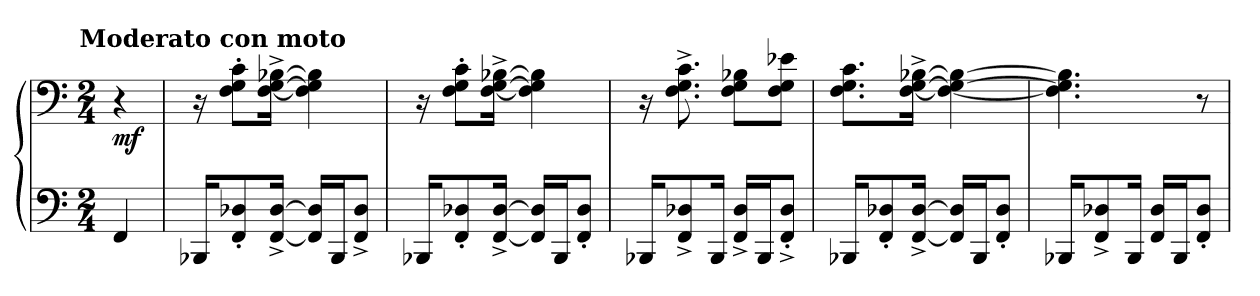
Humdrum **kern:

**kern	**kern	**dynam
*part1	*part1	*part1
*staff2	*staff1	*staff1/2
*clefF4	*clefF4	*
*k[]	*k[]	*
!!LO:TX:omd:t=Moderato con moto
*M2/4	*M2/4	*
*MM120	*MM120	*
=	=	=
!	!	!LO:DY:b
4FF/	4r	mf
=1	=1	=1
16BBB-X/KL	16r	.
8FF'/ 8D-X'/	8F'\ 8G'\ 8c'\L	.
[16FF^/ [16D-^/Jk	[16F^\ [16G^\ [16B-X^\Jk	.
16FF]/ 16D-]/LL	4F]\ 4G]\ 4B-]\	.
16BBB-/J	.	.
8FF^/ 8D-^/J	.	.
=2	=2	=2
16BBB-X/KL	16r	.
8FF'/ 8D-X'/	8F'\ 8G'\ 8c'\L	.
[16FF^/ [16D-^/Jk	[16F^\ [16G^\ [16B-X^\Jk	.
16FF]/ 16D-]/LL	4F]\ 4G]\ 4B-]\	.
16BBB-/J	.	.
8FF'/ 8D-'/J	.	.
=3	=3	=3
16BBB-X/KL	16r	.
8FF^/ 8D-X^/	8.F^\ 8.G^\ 8.c^\	.
16BBB-/Jk	.	.
16FF^/ 16D-^/LL	8F\ 8G\ 8B-X\L	.
16BBB-/J	.	.
8FF'^/ 8D-'^/J	8F\ 8G\ 8e-X\J	.
=4	=4	=4
16BBB-X/KL	8.F\ 8.G\ 8.c\L	.
8FF'/ 8D-X'/	.	.
[16FF^/ [16D-^/Jk	[16F^\ [16G^\ [16B-X^\Jk	.
16FF]/ 16D-]/LL	4F_\ 4G_\ 4B-_\	.
16BBB-/J	.	.
8FF'/ 8D-'/J	.	.
!!LO:LB:g=z
=5	=5	=5
16BBB-X/KL	4.F]\ 4.G]\ 4.B-]\	.
8FF^/ 8D-X^/	.	.
16BBB-/Jk	.	.
16FF/ 16D-/LL	.	.
16BBB-/J	.	.
8FF'/ 8D-'/J	8r	.
=	=	=
*-	*-	*-
